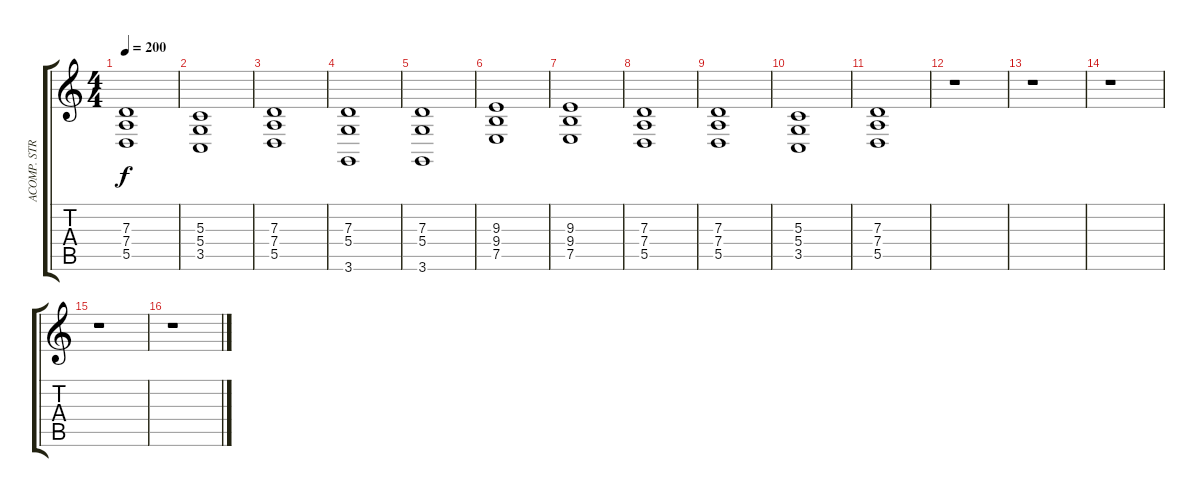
\track ("ACOMP. STRINGS" "ACOMP. STR") {instrument synthstrings1}
\staff {score tabs}
\tuning (E4 B3 G3 D3 A2 E2) {hide}
\ts (4 4)
\tempo 200
\clef g2
\ks c
(7.3 7.4 5.5).1{dy f} |
(5.3 5.4 3.5).1 |
(7.3 7.4 5.5).1 |
(7.3 5.4 3.6).1 |
(7.3 5.4 3.6).1 |
(9.3 9.4 7.5).1 |
(9.3 9.4 7.5).1 |
(7.3 7.4 5.5).1 |
(7.3 7.4 5.5).1 |
(5.3 5.4 3.5).1 |
(7.3 7.4 5.5).1 |
r.1 |
r.1 |
r.1 |
r.1 |
r.1
